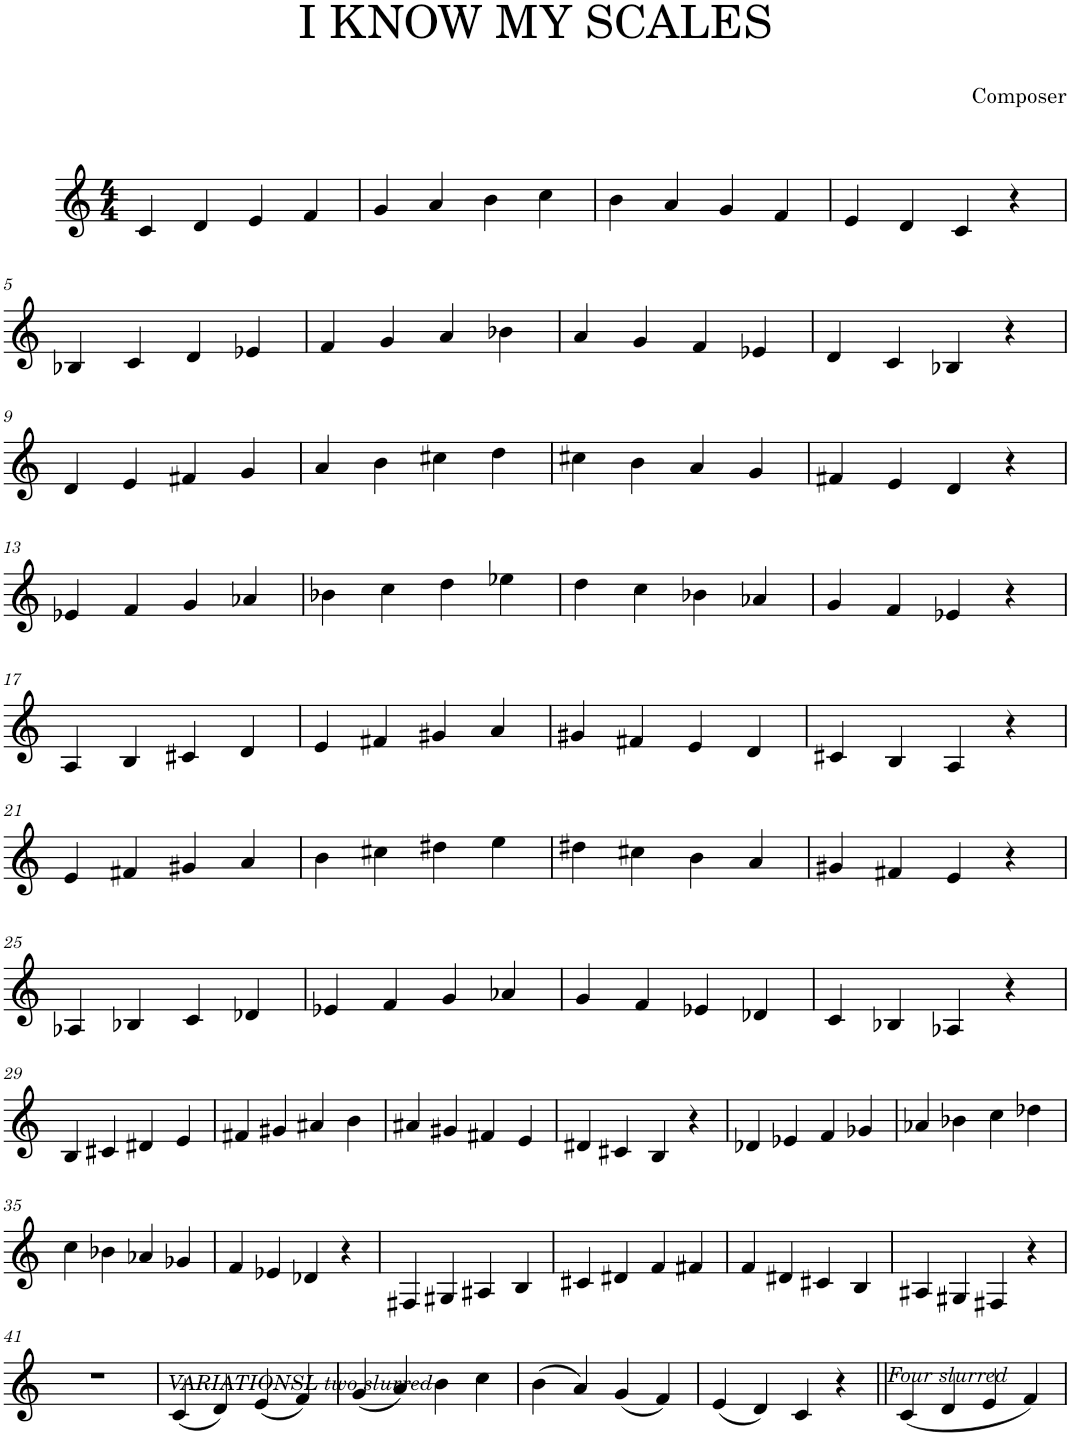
**kern
*part1
*staff1
*I"Piano
*I'Pno.
*clefG2
*k[]
*M4/4
=1
4c/
4d/
4e/
4f/
=2
4g/
4a/
4b\
4cc\
=3
4b\
4a/
4g/
4f/
=4
4e/
4d/
4c/
4r
!!LO:LB:g=z
=5
4B-X/
4c/
4d/
4e-X/
=6
4f/
4g/
4a/
4b-X\
=7
4a/
4g/
4f/
4e-X/
=8
4d/
4c/
4B-X/
4r
!!LO:LB:g=z
=9
4d/
4e/
4f#X/
4g/
=10
4a/
4b\
4cc#X\
4dd\
=11
4cc#X\
4b\
4a/
4g/
=12
4f#X/
4e/
4d/
4r
!!LO:LB:g=z
=13
4e-X/
4f/
4g/
4a-X/
=14
4b-X\
4cc\
4dd\
4ee-X\
=15
4dd\
4cc\
4b-X\
4a-X/
=16
4g/
4f/
4e-X/
4r
!!LO:LB:g=z
=17
4A/
4B/
4c#X/
4d/
=18
4e/
4f#X/
4g#X/
4a/
=19
4g#X/
4f#X/
4e/
4d/
=20
4c#X/
4B/
4A/
4r
!!LO:LB:g=z
=21
4e/
4f#X/
4g#X/
4a/
=22
4b\
4cc#X\
4dd#X\
4ee\
=23
4dd#X\
4cc#X\
4b\
4a/
=24
4g#X/
4f#X/
4e/
4r
!!LO:LB:g=z
=25
4A-X/
4B-X/
4c/
4d-X/
=26
4e-X/
4f/
4g/
4a-X/
=27
4g/
4f/
4e-X/
4d-X/
=28
4c/
4B-X/
4A-X/
4r
!!LO:LB:g=z
=29
4B/
4c#X/
4d#X/
4e/
=30
4f#X/
4g#X/
4a#X/
4b\
=31
4a#X/
4g#X/
4f#X/
4e/
=32
4d#X/
4c#X/
4B/
4r
=33
4d-X/
4e-X/
4f/
4g-X/
=34
4a-X/
4b-X\
4cc\
4dd-X\
!!LO:LB:g=z
=35
4cc\
4b-X\
4a-X/
4g-X/
=36
4f/
4e-X/
4d-X/
4r
=37
4F#X/
4G#X/
4A#X/
4B/
=38
4c#X/
4d#X/
4f/
4f#X/
=39
4f/
4d#X/
4c#X/
4B/
=40
4A#X/
4G#X/
4F#X/
4r
!!LO:LB:g=z
=41
1r
=42
!LO:TX:b:i:t=VARIATIONSL two slurred
(4c/
4d/)
(4e/
4f/)
=43
(4g/
4a/)
4b\
4cc\
=44
(4b\
4a/)
(4g/
4f/)
=45
(4e/
4d/)
4c/
4r
=46||
!LO:TX:b:i:t=Four slurred
(4c/
4d/
4e/
4f/)
=
*-
